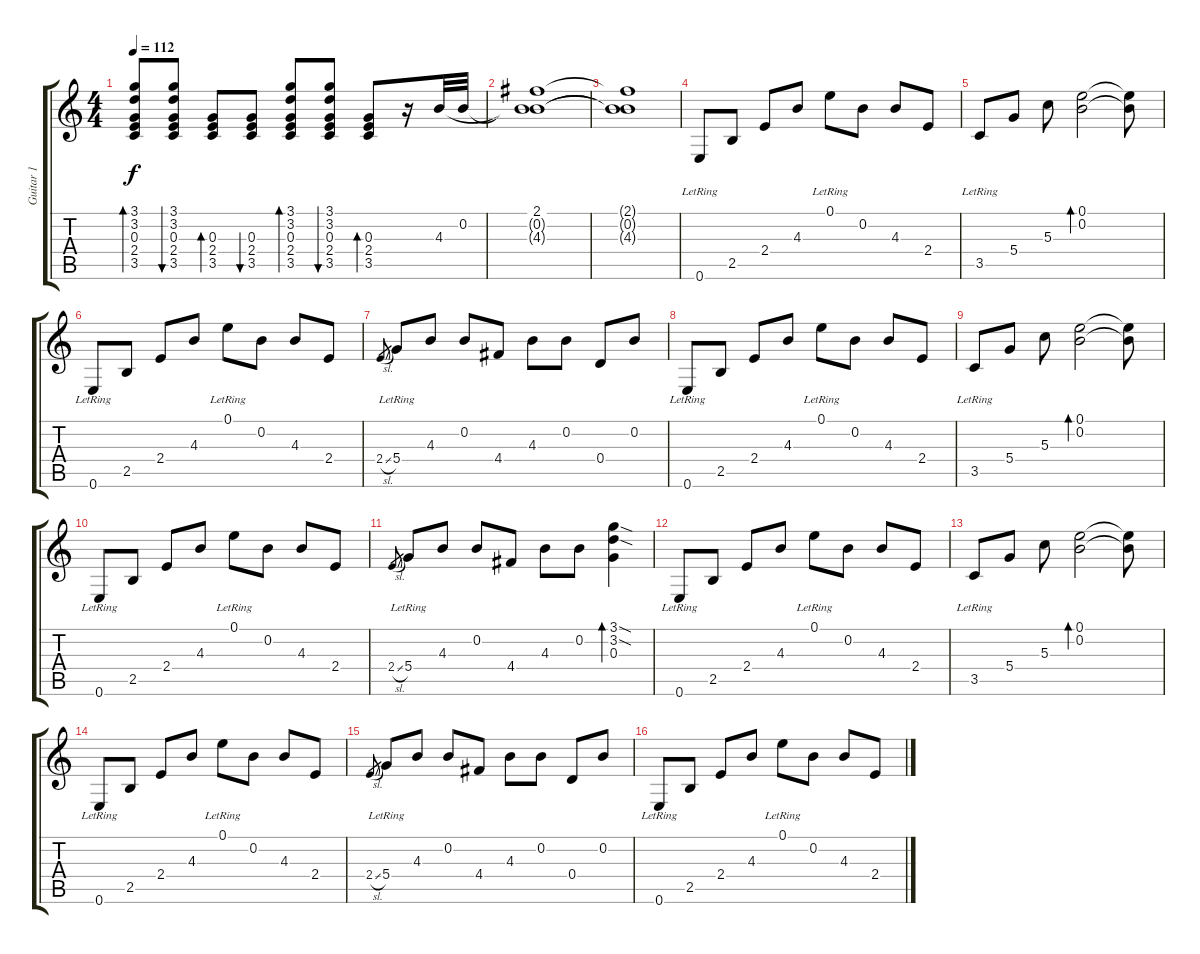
\track ("Guitar 1" "Guitar 1") {instrument acousticguitarsteel}
\staff {score tabs}
\tuning (E4 B3 G3 D3 A2 E2) {hide}
\ts (4 4)
\tempo 112
\clef g2
\ks c
(3.1 3.2 0.3 2.4 3.5).8{bd 60 dy f} (3.1 3.2 0.3 2.4 3.5).8{bu 30} (0.3 2.4 3.5).8{bd 30} (0.3 2.4 3.5).8{bu 30} (3.1 3.2 0.3 2.4 3.5).8{bd 60} (3.1 3.2 0.3 2.4 3.5).8{bu 30} (0.3 2.4 3.5).8{bd 30} r.16 4.3.32 0.2.32 |
(2.1 0.2{t} 4.3{t}).1 |
(2.1{t} 0.2{t} 4.3{t}).1 |
0.6{lr}.8 2.5.8 2.4.8 4.3.8 0.1{lr}.8 0.2.8 4.3.8 2.4.8 |
3.5{lr}.8 5.4.8 5.3.8 (0.1 0.2).2{bd 240} (0.1{t} 0.2{t}).8 |
0.6{lr}.8 2.5.8 2.4.8 4.3.8 0.1{lr}.8 0.2.8 4.3.8 2.4.8 |
2.4{sl}.8{gr} 5.4{lr}.8 4.3.8 0.2.8 4.4.8 4.3.8 0.2.8 0.4.8 0.2.8 |
0.6{lr}.8 2.5.8 2.4.8 4.3.8 0.1{lr}.8 0.2.8 4.3.8 2.4.8 |
3.5{lr}.8 5.4.8 5.3.8 (0.1 0.2).2{bd 240} (0.1{t} 0.2{t}).8 |
0.6{lr}.8 2.5.8 2.4.8 4.3.8 0.1{lr}.8 0.2.8 4.3.8 2.4.8 |
2.4{sl}.8{gr} 5.4{lr}.8 4.3.8 0.2.8 4.4.8 4.3.8 0.2.8 (3.1{sod} 3.2{sod} 0.3).4{bd 120} |
0.6{lr}.8 2.5.8 2.4.8 4.3.8 0.1{lr}.8 0.2.8 4.3.8 2.4.8 |
3.5{lr}.8 5.4.8 5.3.8 (0.1 0.2).2{bd 240} (0.1{t} 0.2{t}).8 |
0.6{lr}.8 2.5.8 2.4.8 4.3.8 0.1{lr}.8 0.2.8 4.3.8 2.4.8 |
2.4{sl}.8{gr} 5.4{lr}.8 4.3.8 0.2.8 4.4.8 4.3.8 0.2.8 0.4.8 0.2.8 |
0.6{lr}.8 2.5.8 2.4.8 4.3.8 0.1{lr}.8 0.2.8 4.3.8 2.4.8
